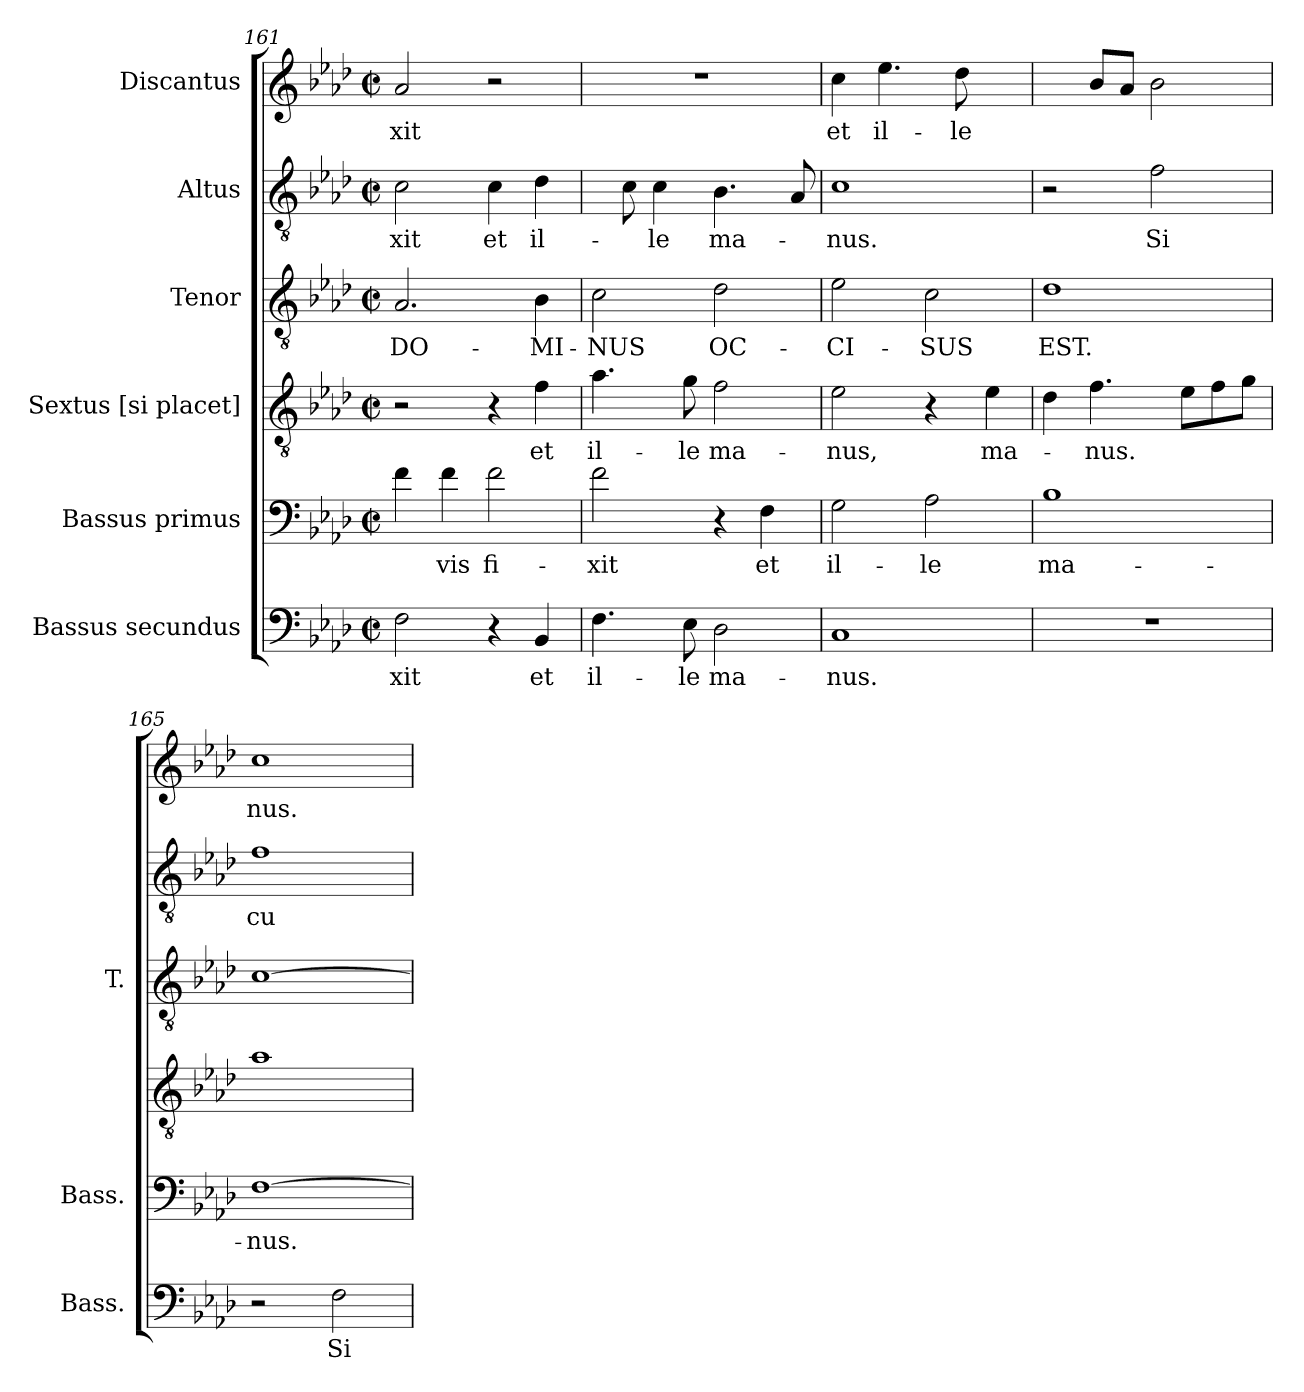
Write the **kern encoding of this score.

**kern	**text	**kern	**text	**kern	**text	**kern	**text	**kern	**text	**kern	**text
*part6	*part6	*part5	*part5	*part4	*part4	*part3	*part3	*part2	*part2	*part1	*part1
*staff6	*staff6	*staff5	*staff5	*staff4	*staff4	*staff3	*staff3	*staff2	*staff2	*staff1	*staff1
*I"Bassus secundus	*	*I"Bassus primus	*	*I"Sextus [si placet]	*	*I"Tenor	*	*I"Altus	*	*I"Discantus	*
*I'Bass.	*	*I'Bass.	*	*	*	*I'T.	*	*	*	*	*
!!LO:PB:g=z
*clefF4	*	*clefF4	*	*clefGv2	*	*clefGv2	*	*clefGv2	*	*clefG2	*
*	*	*	*	*ITrd7c12	*	*ITrd7c12	*	*ITrd7c12	*	*	*
*k[b-e-a-d-]	*	*k[b-e-a-d-]	*	*k[b-e-a-d-]	*	*k[b-e-a-d-]	*	*k[b-e-a-d-]	*	*k[b-e-a-d-]	*
*A-:	*	*A-:	*	*A-:	*	*A-:	*	*A-:	*	*A-:	*
*M2/2	*	*M2/2	*	*M2/2	*	*M2/2	*	*M2/2	*	*M2/2	*
*met(c|)	*	*met(c|)	*	*met(c|)	*	*met(c|)	*	*met(c|)	*	*met(c|)	*
=161	=161	=161	=161	=161	=161	=161	=161	=161	=161	=161	=161
!	!LO:LY:b:color=#000000	!	!	!	!	!	!	!	!	!	!
!	!	!	!	!	!	!	!LO:LY:b:color=#000000	!	!	!	!
!	!	!	!	!	!	!	!	!	!LO:LY:b:color=#000000	!	!
!	!	!	!	!	!	!	!	!	!	!	!LO:LY:b:color=#000000
2Fi\	-xit	4fi\	.	2r	.	2.AA-i/	DO-	2Ci\	-xit	2a-i/	-xit
!	!	!	!LO:LY:b:color=#000000	!	!	!	!	!	!	!	!
.	.	4fi\	-vis	.	.	.	.	.	.	.	.
!	!	!	!LO:LY:b:color=#000000	!	!	!	!	!	!	!	!
!	!	!	!	!	!	!	!	!	!LO:LY:b:color=#000000	!	!
4r	.	2fi\	fi-	4r	.	.	.	4Ci\	et	2r	.
!	!LO:LY:b:color=#000000	!	!	!	!	!	!	!	!	!	!
!	!	!	!	!	!LO:LY:b:color=#000000	!	!	!	!	!	!
!	!	!	!	!	!	!	!LO:LY:b:color=#000000	!	!	!	!
!	!	!	!	!	!	!	!	!	!LO:LY:b:color=#000000	!	!
4BB-i/	et	.	.	4Fi\	et	4BB-i\	-MI-	4D-i\	il-	.	.
=162	=162	=162	=162	=162	=162	=162	=162	=162	=162	=162	=162
!	!LO:LY:b:color=#000000	!	!	!	!	!	!	!	!	!	!
!	!	!	!LO:LY:b:color=#000000	!	!	!	!	!	!	!	!
!	!	!	!	!	!LO:LY:b:color=#000000	!	!	!	!	!	!
!	!	!	!	!	!	!	!LO:LY:b:color=#000000	!	!	!	!
4.Fi\	il-	2fi\	-xit	4.A-i\	il-	2Ci\	-NUS	8D-i\yy	.	1r	.
.	.	.	.	.	.	.	.	8Ci\	.	.	.
!	!	!	!	!	!	!	!	!	!LO:LY:b:color=#000000	!	!
.	.	.	.	.	.	.	.	4Ci\	-le	.	.
!	!LO:LY:b:color=#000000	!	!	!	!	!	!	!	!	!	!
!	!	!	!	!	!LO:LY:b:color=#000000	!	!	!	!	!	!
8E-i\	-le	.	.	8Gi\	-le	.	.	.	.	.	.
!	!LO:LY:b:color=#000000	!	!	!	!	!	!	!	!	!	!
!	!	!	!	!	!LO:LY:b:color=#000000	!	!	!	!	!	!
!	!	!	!	!	!	!	!LO:LY:b:color=#000000	!	!	!	!
!	!	!	!	!	!	!	!	!	!LO:LY:b:color=#000000	!	!
2D-i\	ma-	4r	.	2Fi\	ma-	2D-i\	OC-	4.BB-i\	ma-	.	.
!	!	!	!LO:LY:b:color=#000000	!	!	!	!	!	!	!	!
.	.	4Fi\	et	.	.	.	.	.	.	.	.
.	.	.	.	.	.	.	.	8AA-i/	.	.	.
=163	=163	=163	=163	=163	=163	=163	=163	=163	=163	=163	=163
!	!LO:LY:b:color=#000000	!	!	!	!	!	!	!	!	!	!
!	!	!	!LO:LY:b:color=#000000	!	!	!	!	!	!	!	!
!	!	!	!	!	!LO:LY:b:color=#000000	!	!	!	!	!	!
!	!	!	!	!	!	!	!LO:LY:b:color=#000000	!	!	!	!
!	!	!	!	!	!	!	!	!	!LO:LY:b:color=#000000	!	!
!	!	!	!	!	!	!	!	!	!	!	!LO:LY:b:color=#000000
1Ci	-nus.	2Gi\	il-	2E-i\	-nus,	2E-i\	-CI-	1Ci	-nus.	4cci\	et
!	!	!	!	!	!	!	!	!	!	!	!LO:LY:b:color=#000000
.	.	.	.	.	.	.	.	.	.	4.ee-i\	il-
!	!	!	!LO:LY:b:color=#000000	!	!	!	!	!	!	!	!
!	!	!	!	!	!	!	!LO:LY:b:color=#000000	!	!	!	!
.	.	2A-i\	-le	4r	.	2Ci\	-SUS	.	.	.	.
!	!	!	!	!	!	!	!	!	!	!	!LO:LY:b:color=#000000
.	.	.	.	.	.	.	.	.	.	8dd-i\	-le
!	!	!	!	!	!LO:LY:b:color=#000000	!	!	!	!	!	!
!	!	!	!	!	!	!	!	!	!	!	!LO:LY:b:color=#000000
.	.	.	.	4E-i\	ma-	.	.	.	.	[4cci\yy	ma-
=164	=164	=164	=164	=164	=164	=164	=164	=164	=164	=164	=164
!	!	!	!LO:LY:b:color=#000000	!	!	!	!	!	!	!	!
!	!	!	!	!	!	!	!LO:LY:b:color=#000000	!	!	!	!
1r	.	1B-i	ma-	4D-i\	.	1D-i	EST.	2r	.	4cci\yy]	.
!	!	!	!	!	!LO:LY:b:color=#000000	!	!	!	!	!	!
.	.	.	.	4.Fi\	-nus.	.	.	.	.	8b-i/L	.
.	.	.	.	.	.	.	.	.	.	8a-i/J	.
!	!	!	!	!	!	!	!	!	!LO:LY:b:color=#000000	!	!
.	.	.	.	.	.	.	.	2Fi\	Si	2b-i\	.
.	.	.	.	8E-i\L	.	.	.	.	.	.	.
.	.	.	.	8Fi\	.	.	.	.	.	.	.
.	.	.	.	8Gi\J	.	.	.	.	.	.	.
=165	=165	=165	=165	=165	=165	=165	=165	=165	=165	=165	=165
!	!	!	!LO:LY:b:color=#000000	!	!	!	!	!	!	!	!
!	!	!	!	!	!	!	!	!	!LO:LY:b:color=#000000	!	!
!	!	!	!	!	!	!	!	!	!	!	!LO:LY:b:color=#000000
2r	.	[1Fi	-nus.	1A-i	.	[1Ci	.	1Fi	cu-	1cci	-nus.
!	!LO:LY:b:color=#000000	!	!	!	!	!	!	!	!	!	!
2Fi\	Si	.	.	.	.	.	.	.	.	.	.
=	=	=	=	=	=	=	=	=	=	=	=
*-	*-	*-	*-	*-	*-	*-	*-	*-	*-	*-	*-
